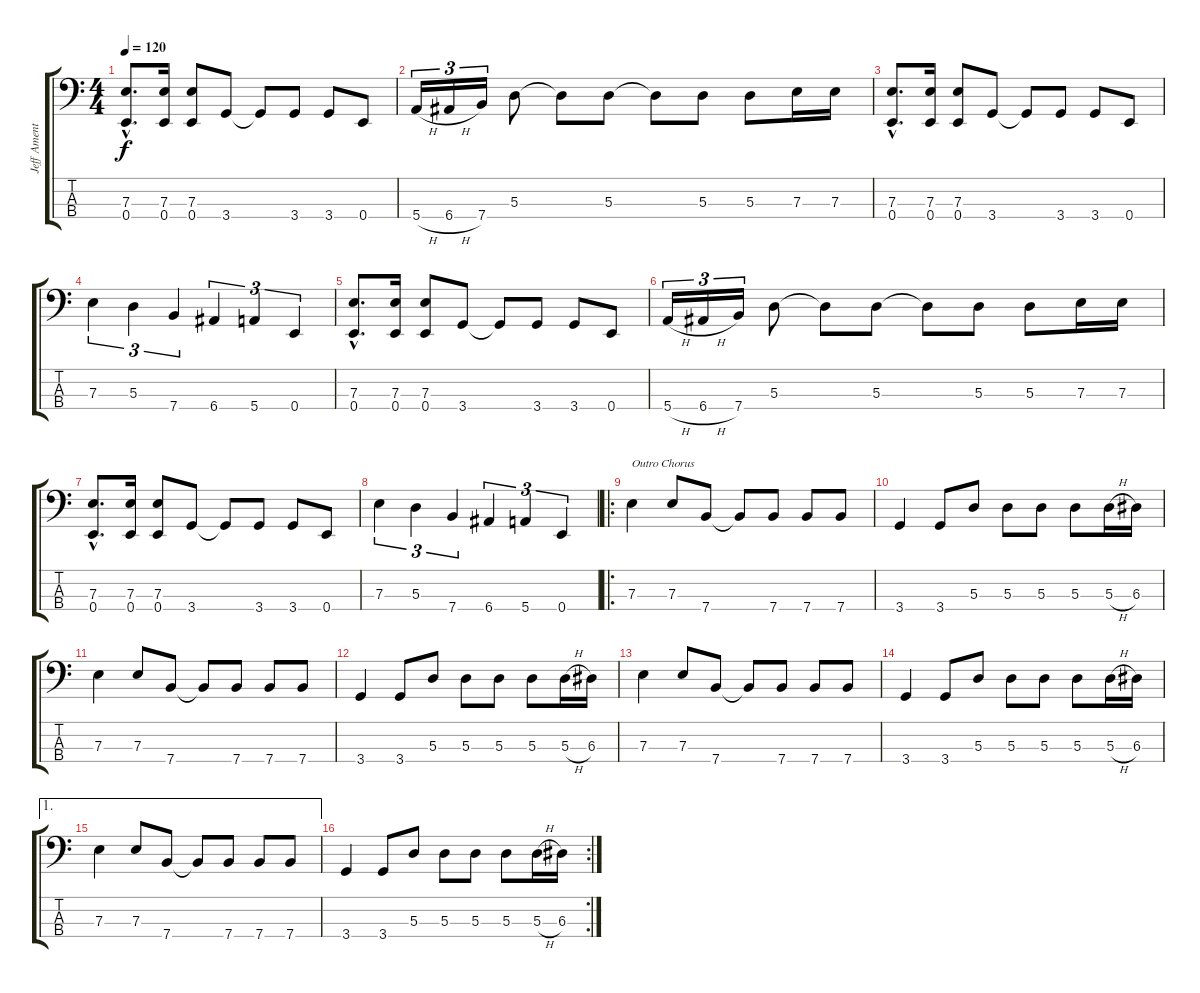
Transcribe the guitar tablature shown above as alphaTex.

\track ("Jeff Ament" "Jeff Ament") {instrument electricbassfinger}
\staff {score tabs}
\tuning (G2 D2 A1 E1) {hide}
\ts (4 4)
\tempo 120
\clef f4
\ks c
(7.3{hac} 0.4{hac}).8{d dy f} (7.3 0.4).16 (7.3 0.4).8 3.4.8 3.4{t}.8 3.4.8 3.4.8 0.4.8 |
5.4{h}.16{tu (3 2)} 6.4{h}.16{tu (3 2)} 7.4.16{tu (3 2)} 5.3.8 5.3{t}.8 5.3.8 5.3{t}.8 5.3.8 5.3.8 7.3.16 7.3.16 |
(7.3{hac} 0.4{hac}).8{d} (7.3 0.4).16 (7.3 0.4).8 3.4.8 3.4{t}.8 3.4.8 3.4.8 0.4.8 |
7.3.4{tu (3 2)} 5.3.4{tu (3 2)} 7.4.4{tu (3 2)} 6.4.4{tu (3 2)} 5.4.4{tu (3 2)} 0.4.4{tu (3 2)} |
(7.3{hac} 0.4{hac}).8{d} (7.3 0.4).16 (7.3 0.4).8 3.4.8 3.4{t}.8 3.4.8 3.4.8 0.4.8 |
5.4{h}.16{tu (3 2)} 6.4{h}.16{tu (3 2)} 7.4.16{tu (3 2)} 5.3.8 5.3{t}.8 5.3.8 5.3{t}.8 5.3.8 5.3.8 7.3.16 7.3.16 |
(7.3{hac} 0.4{hac}).8{d} (7.3 0.4).16 (7.3 0.4).8 3.4.8 3.4{t}.8 3.4.8 3.4.8 0.4.8 |
7.3.4{tu (3 2)} 5.3.4{tu (3 2)} 7.4.4{tu (3 2)} 6.4.4{tu (3 2)} 5.4.4{tu (3 2)} 0.4.4{tu (3 2)} |
\ro
7.3.4{txt "Outro Chorus"} 7.3.8 7.4.8 7.4{t}.8 7.4.8 7.4.8 7.4.8 |
3.4.4 3.4.8 5.3.8 5.3.8 5.3.8 5.3.8 5.3{h}.16 6.3.16 |
7.3.4 7.3.8 7.4.8 7.4{t}.8 7.4.8 7.4.8 7.4.8 |
3.4.4 3.4.8 5.3.8 5.3.8 5.3.8 5.3.8 5.3{h}.16 6.3.16 |
7.3.4 7.3.8 7.4.8 7.4{t}.8 7.4.8 7.4.8 7.4.8 |
3.4.4 3.4.8 5.3.8 5.3.8 5.3.8 5.3.8 5.3{h}.16 6.3.16 |
\ae 1
7.3.4 7.3.8 7.4.8 7.4{t}.8 7.4.8 7.4.8 7.4.8 |
\rc 2
3.4.4 3.4.8 5.3.8 5.3.8 5.3.8 5.3.8 5.3{h}.16 6.3.16
